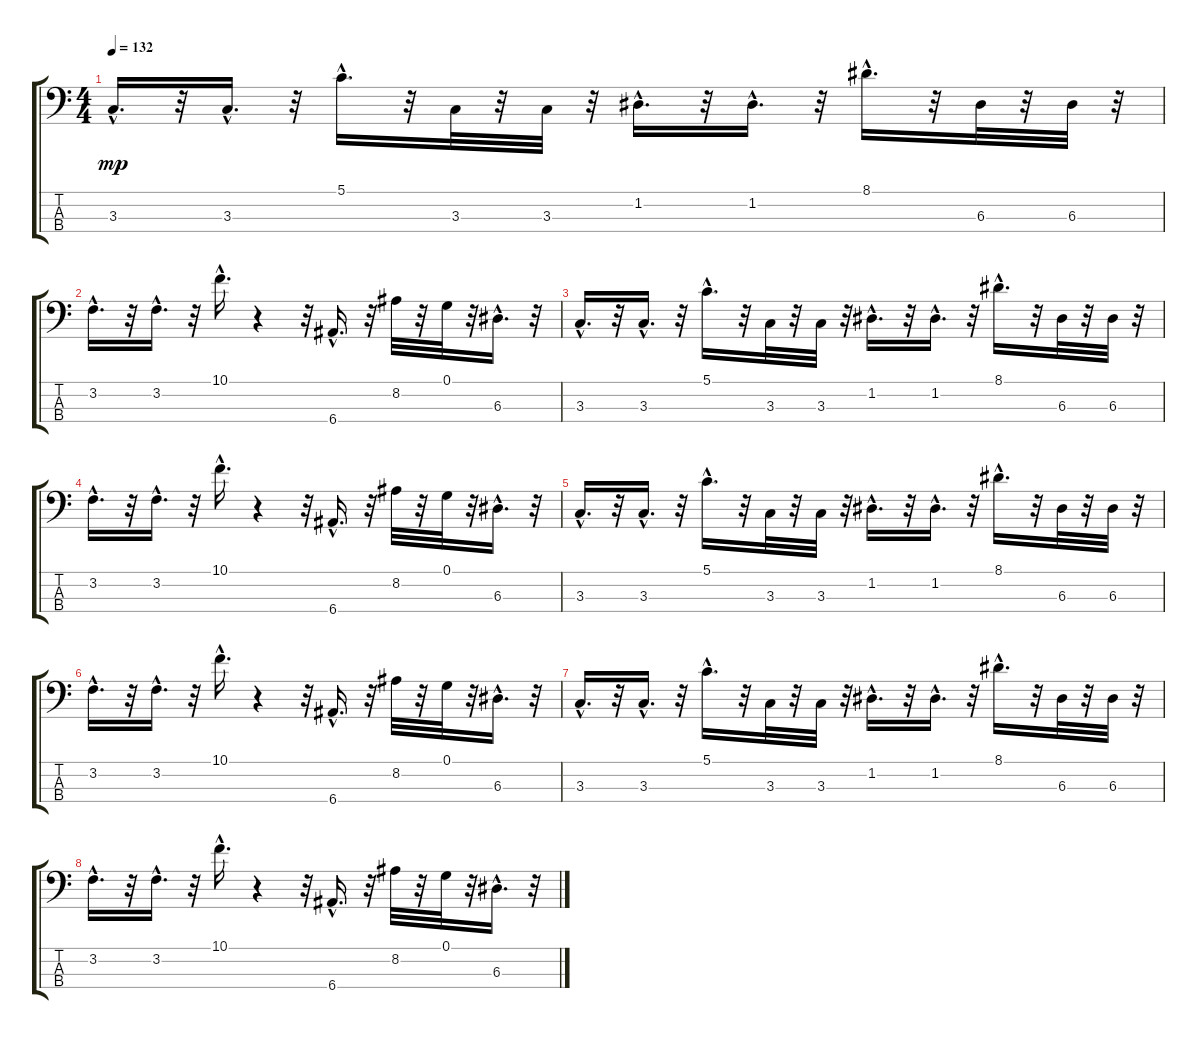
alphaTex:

\track "" {instrument electricbassfinger}
\staff {score tabs}
\tuning (G2 D2 A1 E1) {hide}
\ts (4 4)
\tempo 132
\clef f4
\ks c
3.3{hac}.16{d dy mp} r.32 3.3{hac}.16{d} r.32 5.1{hac}.16{d} r.32 3.3.32 r.32 3.3.32 r.32 1.2{hac}.16{d} r.32 1.2{hac}.16{d} r.32 8.1{hac}.16{d} r.32 6.3.32 r.32 6.3.32 r.32 |
3.2{hac}.16{d} r.32 3.2{hac}.16{d} r.32 10.1{hac}.16{d} r.4 r.32 6.4{hac}.16{d} r.32 8.2.32 r.32 0.1.32 r.32 6.3{hac}.16{d} r.32 |
3.3{hac}.16{d} r.32 3.3{hac}.16{d} r.32 5.1{hac}.16{d} r.32 3.3.32 r.32 3.3.32 r.32 1.2{hac}.16{d} r.32 1.2{hac}.16{d} r.32 8.1{hac}.16{d} r.32 6.3.32 r.32 6.3.32 r.32 |
3.2{hac}.16{d} r.32 3.2{hac}.16{d} r.32 10.1{hac}.16{d} r.4 r.32 6.4{hac}.16{d} r.32 8.2.32 r.32 0.1.32 r.32 6.3{hac}.16{d} r.32 |
3.3{hac}.16{d} r.32 3.3{hac}.16{d} r.32 5.1{hac}.16{d} r.32 3.3.32 r.32 3.3.32 r.32 1.2{hac}.16{d} r.32 1.2{hac}.16{d} r.32 8.1{hac}.16{d} r.32 6.3.32 r.32 6.3.32 r.32 |
3.2{hac}.16{d} r.32 3.2{hac}.16{d} r.32 10.1{hac}.16{d} r.4 r.32 6.4{hac}.16{d} r.32 8.2.32 r.32 0.1.32 r.32 6.3{hac}.16{d} r.32 |
3.3{hac}.16{d} r.32 3.3{hac}.16{d} r.32 5.1{hac}.16{d} r.32 3.3.32 r.32 3.3.32 r.32 1.2{hac}.16{d} r.32 1.2{hac}.16{d} r.32 8.1{hac}.16{d} r.32 6.3.32 r.32 6.3.32 r.32 |
3.2{hac}.16{d} r.32 3.2{hac}.16{d} r.32 10.1{hac}.16{d} r.4 r.32 6.4{hac}.16{d} r.32 8.2.32 r.32 0.1.32 r.32 6.3{hac}.16{d} r.32
